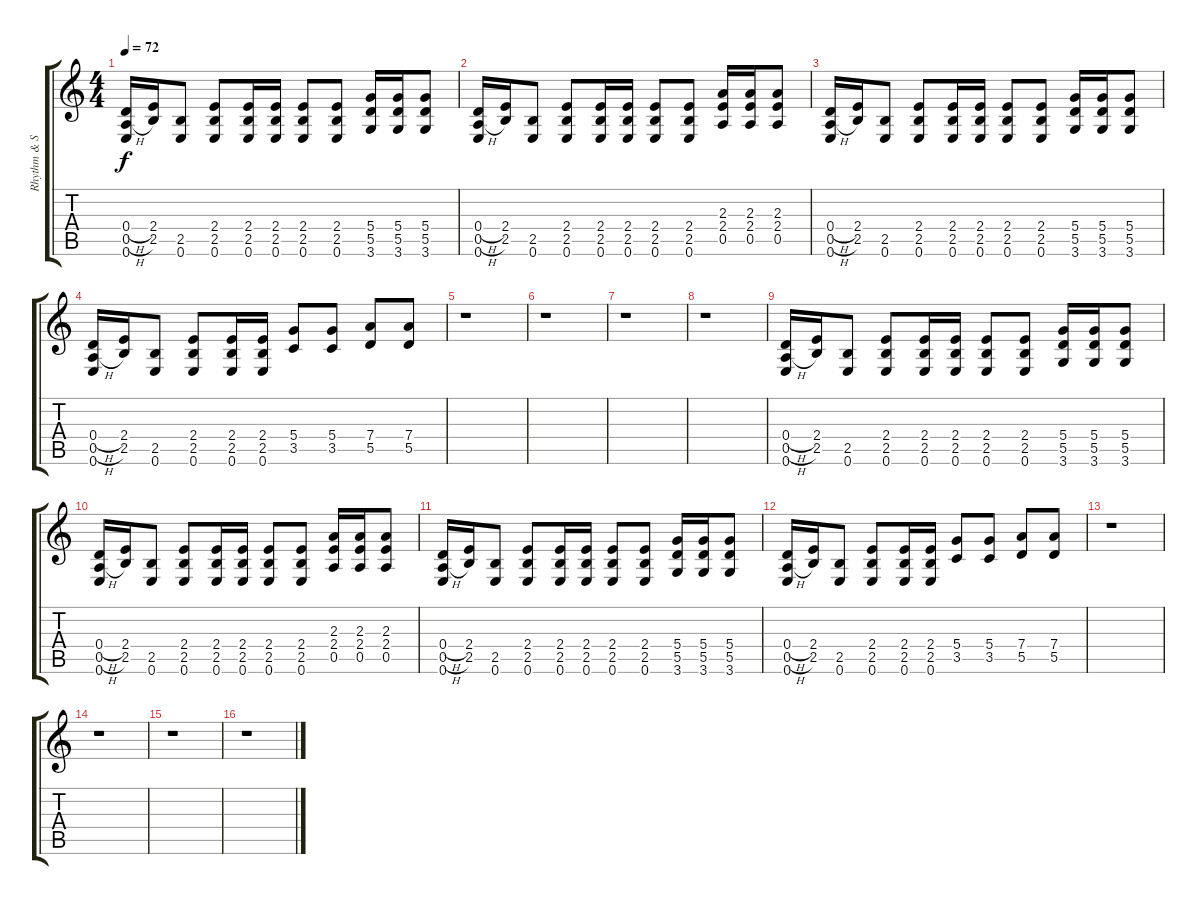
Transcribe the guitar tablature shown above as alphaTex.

\track ("Rhythm & Solo (dist.)" "Rhythm & S") {instrument distortionguitar}
\staff {score tabs}
\tuning (E4 B3 G3 D3 A2 E2) {hide}
\ts (4 4)
\tempo 72
\clef g2
\ks c
(0.4{h} 0.5{h} 0.6).16{dy f} (2.4 2.5).16 (2.5 0.6).8 (2.4 2.5 0.6).8 (2.4 2.5 0.6).16 (2.4 2.5 0.6).16 (2.4 2.5 0.6).8 (2.4 2.5 0.6).8 (5.4 5.5 3.6).16 (5.4 5.5 3.6).16 (5.4 5.5 3.6).8 |
(0.4{h} 0.5{h} 0.6).16 (2.4 2.5).16 (2.5 0.6).8 (2.4 2.5 0.6).8 (2.4 2.5 0.6).16 (2.4 2.5 0.6).16 (2.4 2.5 0.6).8 (2.4 2.5 0.6).8 (2.3 2.4 0.5).16 (2.3 2.4 0.5).16 (2.3 2.4 0.5).8 |
(0.4{h} 0.5{h} 0.6).16 (2.4 2.5).16 (2.5 0.6).8 (2.4 2.5 0.6).8 (2.4 2.5 0.6).16 (2.4 2.5 0.6).16 (2.4 2.5 0.6).8 (2.4 2.5 0.6).8 (5.4 5.5 3.6).16 (5.4 5.5 3.6).16 (5.4 5.5 3.6).8 |
(0.4{h} 0.5{h} 0.6).16 (2.4 2.5).16 (2.5 0.6).8 (2.4 2.5 0.6).8 (2.4 2.5 0.6).16 (2.4 2.5 0.6).16 (5.4 3.5).8 (5.4 3.5).8 (7.4 5.5).8 (7.4 5.5).8 |
r.1 |
r.1 |
r.1 |
r.1 |
(0.4{h} 0.5{h} 0.6).16 (2.4 2.5).16 (2.5 0.6).8 (2.4 2.5 0.6).8 (2.4 2.5 0.6).16 (2.4 2.5 0.6).16 (2.4 2.5 0.6).8 (2.4 2.5 0.6).8 (5.4 5.5 3.6).16 (5.4 5.5 3.6).16 (5.4 5.5 3.6).8 |
(0.4{h} 0.5{h} 0.6).16 (2.4 2.5).16 (2.5 0.6).8 (2.4 2.5 0.6).8 (2.4 2.5 0.6).16 (2.4 2.5 0.6).16 (2.4 2.5 0.6).8 (2.4 2.5 0.6).8 (2.3 2.4 0.5).16 (2.3 2.4 0.5).16 (2.3 2.4 0.5).8 |
(0.4{h} 0.5{h} 0.6).16 (2.4 2.5).16 (2.5 0.6).8 (2.4 2.5 0.6).8 (2.4 2.5 0.6).16 (2.4 2.5 0.6).16 (2.4 2.5 0.6).8 (2.4 2.5 0.6).8 (5.4 5.5 3.6).16 (5.4 5.5 3.6).16 (5.4 5.5 3.6).8 |
(0.4{h} 0.5{h} 0.6).16 (2.4 2.5).16 (2.5 0.6).8 (2.4 2.5 0.6).8 (2.4 2.5 0.6).16 (2.4 2.5 0.6).16 (5.4 3.5).8 (5.4 3.5).8 (7.4 5.5).8 (7.4 5.5).8 |
r.1 |
r.1 |
r.1 |
r.1
